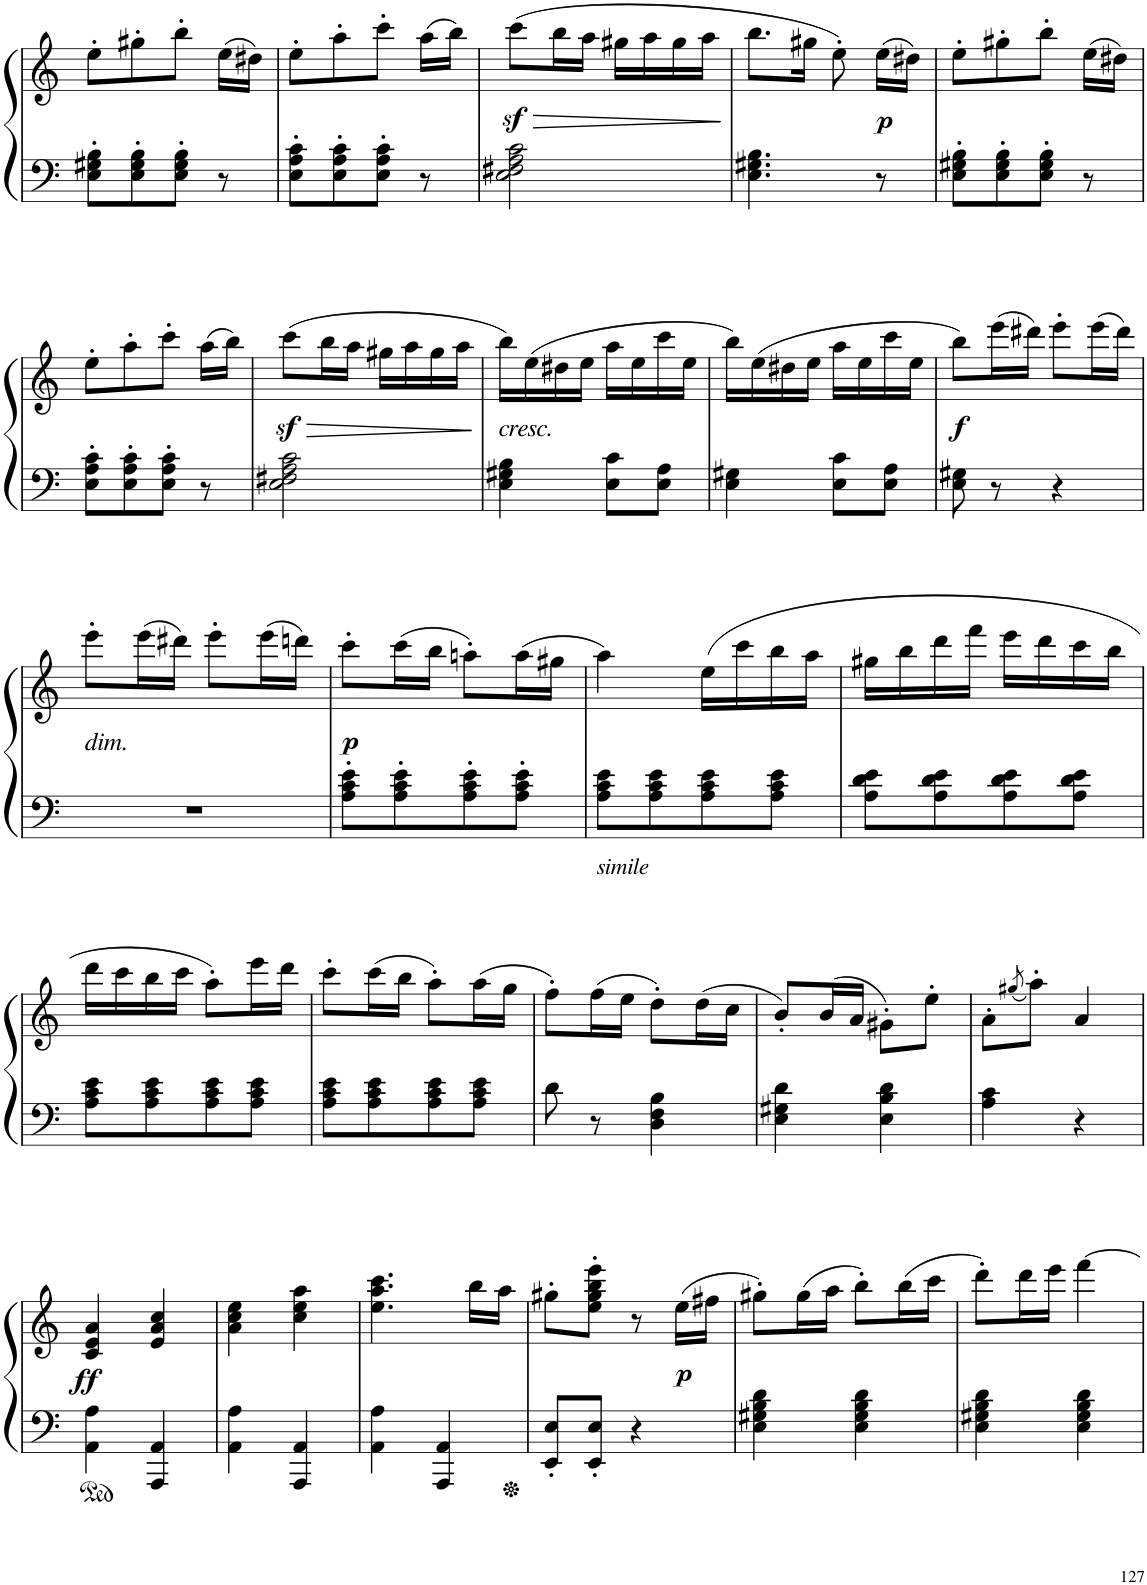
**kern	**kern	**dynam
*part1	*part1	*part1
*staff2	*staff1	*staff1/2
*I"Piano	*	*
*I'Pno.	*	*
!!LO:PB:g=z
*clefF4	*clefG2	*
*k[]	*k[]	*
*M2/4	*M2/4	*
=19	=19	=19
8E\' 8G#X\' 8B\'L	8ee'\L	.
8E\' 8G#\' 8B\'	8gg#X'\	.
8E\' 8G#\' 8B\'J	8bb'\J	.
8r	(16ee\LL	.
.	16dd#X\JJ)	.
=20	=20	=20
8E\' 8A\' 8c\'L	8ee'\L	.
8E\' 8A\' 8c\'	8aa'\	.
8E\' 8A\' 8c\'J	8ccc'\J	.
8r	(16aa\LL	.
.	16bb\JJ)	.
=21	=21	=21
!	!	!LO:HP:b
2E\ 2F#X\ 2A\ 2c\	(8cccz<\L	>
.	16bb\L	.
.	16aa\JJ	.
.	16gg#X\LL	.
.	16aa\	.
.	16gg#\	.
.	16aa\JJ	.
.	.	]
=22	=22	=22
4.E\ 4.G#X\ 4.B\	8.bb\L	.
.	16gg#X\Jk	.
.	8ee'\)	.
!	!	!LO:DY:b
8r	(16ee\LL	p
.	16dd#X\JJ)	.
=23	=23	=23
8E\' 8G#X\' 8B\'L	8ee'\L	.
8E\' 8G#\' 8B\'	8gg#X'\	.
8E\' 8G#\' 8B\'J	8bb'\J	.
8r	(16ee\LL	.
.	16dd#X\JJ)	.
!!LO:LB:g=z
=24	=24	=24
8E\' 8A\' 8c\'L	8ee'\L	.
8E\' 8A\' 8c\'	8aa'\	.
8E\' 8A\' 8c\'J	8ccc'\J	.
8r	(16aa\LL	.
.	16bb\JJ)	.
=25	=25	=25
!	!	!LO:HP:b
2E\ 2F#X\ 2A\ 2c\	(8cccz<\L	>
.	16bb\L	.
.	16aa\JJ	.
.	16gg#X\LL	.
.	16aa\	.
.	16gg#\	.
.	16aa\JJ	.
.	.	]
=26	=26	=26
!	!LO:TX:b:i:t=cresc.	!
4E\ 4G#X\ 4B\	16bb\LL)	.
.	(16ee\	.
.	16dd#X\	.
.	16ee\JJ	.
8E\ 8c\L	16aa\LL	.
.	16ee\	.
8E\ 8A\J	16ccc\	.
.	16ee\JJ	.
=27	=27	=27
4E\ 4G#X\	16bb\LL)	.
.	(16ee\	.
.	16dd#X\	.
.	16ee\JJ	.
8E\ 8c\L	16aa\LL	.
.	16ee\	.
8E\ 8A\J	16ccc\	.
.	16ee\JJ	.
=28	=28	=28
!	!	!LO:DY:b
8E\ 8G#X\	8bb\L)	f
8r	(16eee\L	.
.	16ddd#X\JJ)	.
4r	8eee'\L	.
.	(16eee\L	.
.	16ddd#\JJ)	.
!!LO:LB:g=z
=29	=29	=29
!	!LO:TX:b:i:t=dim.	!
2r	8eee'\L	.
.	(16eee\L	.
.	16ddd#X\JJ)	.
.	8eee'\L	.
.	(16eee\L	.
.	16dddn\JJ)	.
=30	=30	=30
!	!	!LO:DY:b
8A\' 8c\' 8e\'L	8ccc'\L	p
8A\' 8c\' 8e\'	(16ccc\L	.
.	16bb\JJ	.
8A\' 8c\' 8e\'	8aan'\L)	.
8A\' 8c\' 8e\'J	(16aa\L	.
.	16gg#X\JJ	.
=31	=31	=31
!LO:TX:b:i:t=simile	!	!
8A\' 8c\' 8e\'L	4aa\)	.
8A\' 8c\' 8e\'	.	.
8A\' 8c\' 8e\'	(16ee\LL	.
.	16ccc\	.
8A\' 8c\' 8e\'J	16bb\	.
.	16aa\JJ	.
=32	=32	=32
8A\' 8d\' 8e\'L	16gg#X\LL	.
.	16bb\	.
8A\' 8d\' 8e\'	16ddd\	.
.	16fff\JJ	.
8A\' 8d\' 8e\'	16eee\LL	.
.	16ddd\	.
8A\' 8d\' 8e\'J	16ccc\	.
.	16bb\JJ	.
!!LO:LB:g=z
=33	=33	=33
8A\' 8c\' 8e\'L	16ddd\LL	.
.	16ccc\	.
8A\' 8c\' 8e\'	16bb\	.
.	16ccc\JJ	.
8A\' 8c\' 8e\'	8aa'\L)	.
8A\' 8c\' 8e\'J	16eee\L	.
.	16ddd\JJ	.
=34	=34	=34
8A\' 8c\' 8e\'L	8ccc'\L	.
8A\' 8c\' 8e\'	(16ccc\L	.
.	16bb\JJ	.
8A\' 8c\' 8e\'	8aa'\L)	.
8A\' 8c\' 8e\'J	(16aa\L	.
.	16gg\JJ	.
=35	=35	=35
8d\	8ff'\L)	.
8r	(16ff\L	.
.	16ee\JJ	.
4D\ 4F\ 4B\	8dd'\L)	.
.	(16dd\L	.
.	16cc\JJ	.
=36	=36	=36
4E\ 4G#X\ 4d\	8b'/L)	.
.	(16b/L	.
.	16a/JJ	.
4E\ 4B\ 4d\	8g#X'\L)	.
.	8ee'\J	.
=37	=37	=37
4A\ 4c\	8a'\L	.
.	(8qgg#X/	.
.	8aa'\J)	.
4r	4a/	.
!!LO:LB:g=z
=38	=38	=38
!	!	!LO:DY:b
4AA\ 4A\	4c/ 4e/ 4a/	ff
4AAA/ 4AA/	4e/ 4a/ 4cc/	.
=39	=39	=39
4AA\ 4A\	4a\ 4cc\ 4ee\	.
4AAA/ 4AA/	4cc\ 4ee\ 4aa\	.
=40	=40	=40
4AA\ 4A\	4.ee\ 4.aa\ 4.ccc\	.
4AAA/ 4AA/	.	.
.	16bb\LL	.
.	16aa\JJ	.
=41	=41	=41
8EE/' 8E/'L	8gg#X'\L	.
8EE/' 8E/'J	8ee\' 8gg#\' 8bb\' 8eee\'J	.
4r	8r	.
!	!	!LO:DY:b
.	(16ee\LL	p
.	16ff#X\JJ	.
=42	=42	=42
4E\ 4G#X\ 4B\ 4d\	8gg#X'\L)	.
.	(16gg#\L	.
.	16aa\JJ	.
4E\ 4G#\ 4B\ 4d\	8bb'\L)	.
.	(16bb\L	.
.	16ccc\JJ	.
=43	=43	=43
4E\ 4G#X\ 4B\ 4d\	8ddd'\L)	.
.	16ddd\L	.
.	16eee\JJ	.
4E\ 4G#\ 4B\ 4d\	[4fff\	.
=	=	=
*-	*-	*-
